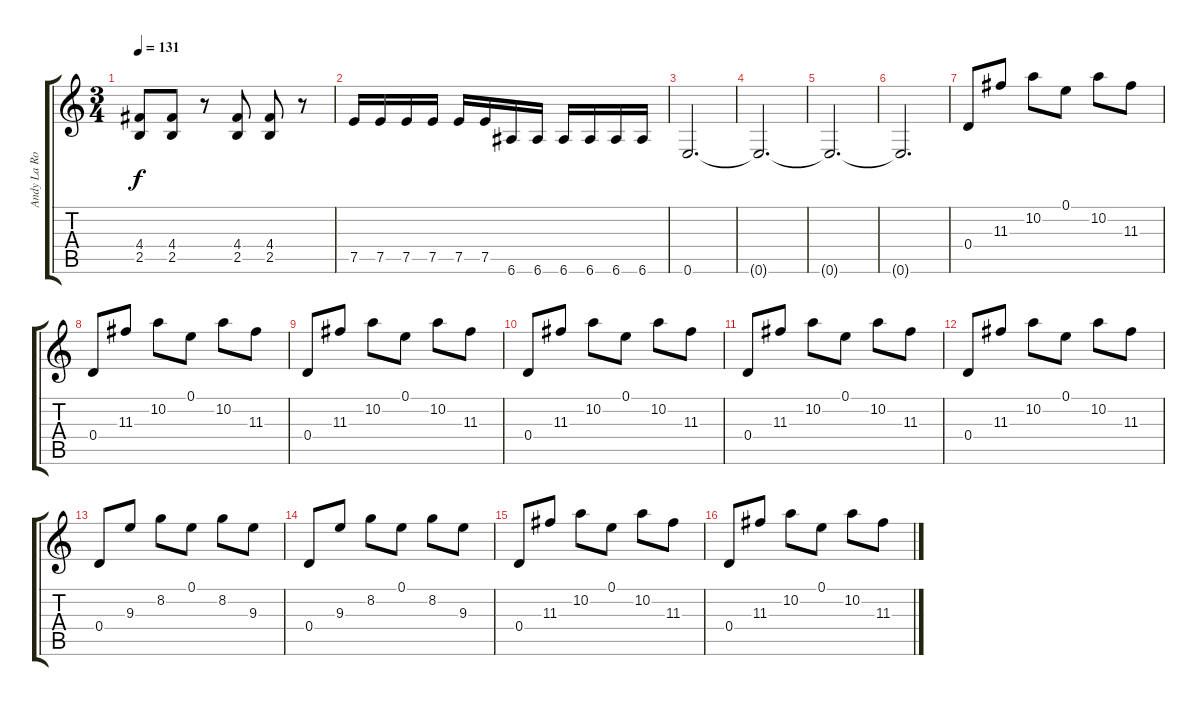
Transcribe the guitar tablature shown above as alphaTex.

\track ("Andy La Rocque" "Andy La Ro") {instrument overdrivenguitar}
\staff {score tabs}
\tuning (E4 B3 G3 D3 A2 E2) {hide}
\ts (3 4)
\tempo 131
\clef g2
\ks c
(4.4 2.5).8{dy f} (4.4 2.5).8 r.8 (4.4 2.5).8 (4.4 2.5).8 r.8 |
7.5.16 7.5.16 7.5.16 7.5.16 7.5.16 7.5.16 6.6.16 6.6.16 6.6.16 6.6.16 6.6.16 6.6.16 |
0.6.2{d} |
0.6{t}.2{d} |
0.6{t}.2{d} |
0.6{t}.2{d} |
0.4.8{instrument acousticguitarsteel} 11.3.8 10.2.8 0.1.8 10.2.8 11.3.8 |
0.4.8{instrument acousticguitarsteel} 11.3.8 10.2.8 0.1.8 10.2.8 11.3.8 |
0.4.8{instrument acousticguitarsteel} 11.3.8 10.2.8 0.1.8 10.2.8 11.3.8 |
0.4.8{instrument acousticguitarsteel} 11.3.8 10.2.8 0.1.8 10.2.8 11.3.8 |
0.4.8{instrument acousticguitarsteel} 11.3.8 10.2.8 0.1.8 10.2.8 11.3.8 |
0.4.8{instrument acousticguitarsteel} 11.3.8 10.2.8 0.1.8 10.2.8 11.3.8 |
0.4.8 9.3.8 8.2.8 0.1.8 8.2.8 9.3.8 |
0.4.8 9.3.8 8.2.8 0.1.8 8.2.8 9.3.8 |
0.4.8{instrument acousticguitarsteel} 11.3.8 10.2.8 0.1.8 10.2.8 11.3.8 |
0.4.8{instrument acousticguitarsteel} 11.3.8 10.2.8 0.1.8 10.2.8 11.3.8
